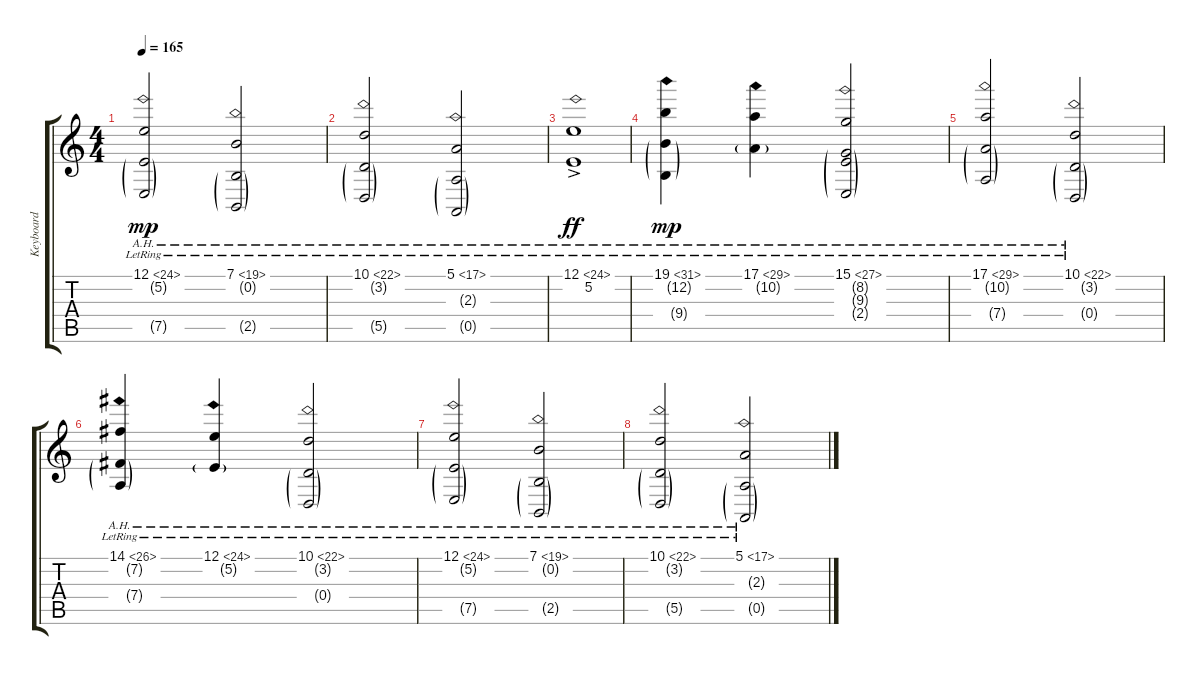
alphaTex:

\track ("Keyboard" "Keyboard") {instrument acousticgrandpiano}
\staff {score tabs}
\tuning (E4 B3 G3 D3 A2 E2) {hide}
\ts (4 4)
\tempo 165
\clef g2
\ks c
(12.1{ah 12} 5.2{g lr} 7.5{g lr}).2{dy mp} (7.1{ah 12} 0.2{g lr} 2.5{g lr}).2 |
(10.1{ah 12} 3.2{g lr} 5.5{g lr}).2 (5.1{ah 12} 2.3{g lr} 0.5{g lr}).2 |
(12.1{ah 12} 5.2{ac lr}).1{dy ff} |
(19.1{ah 12} 12.2{g lr} 9.4{g lr}).4{dy mp} (17.1{ah 12} 10.2{g lr}).4 (15.1{ah 12} 8.2{g lr} 9.3{g lr} 2.4{g lr}).2 |
(17.1{ah 12} 10.2{g lr} 7.4{g lr}).2 (10.1{ah 12} 3.2{g lr} 0.4{g lr}).2 |
(14.1{ah 12} 7.2{g lr} 7.4{g lr}).4 (12.1{ah 12} 5.2{g lr}).4 (10.1{ah 12} 3.2{g lr} 0.4{g lr}).2 |
(12.1{ah 12} 5.2{g lr} 7.5{g lr}).2 (7.1{ah 12} 0.2{g lr} 2.5{g lr}).2 |
(10.1{ah 12} 3.2{g lr} 5.5{g lr}).2 (5.1{ah 12} 2.3{g lr} 0.5{g lr}).2
